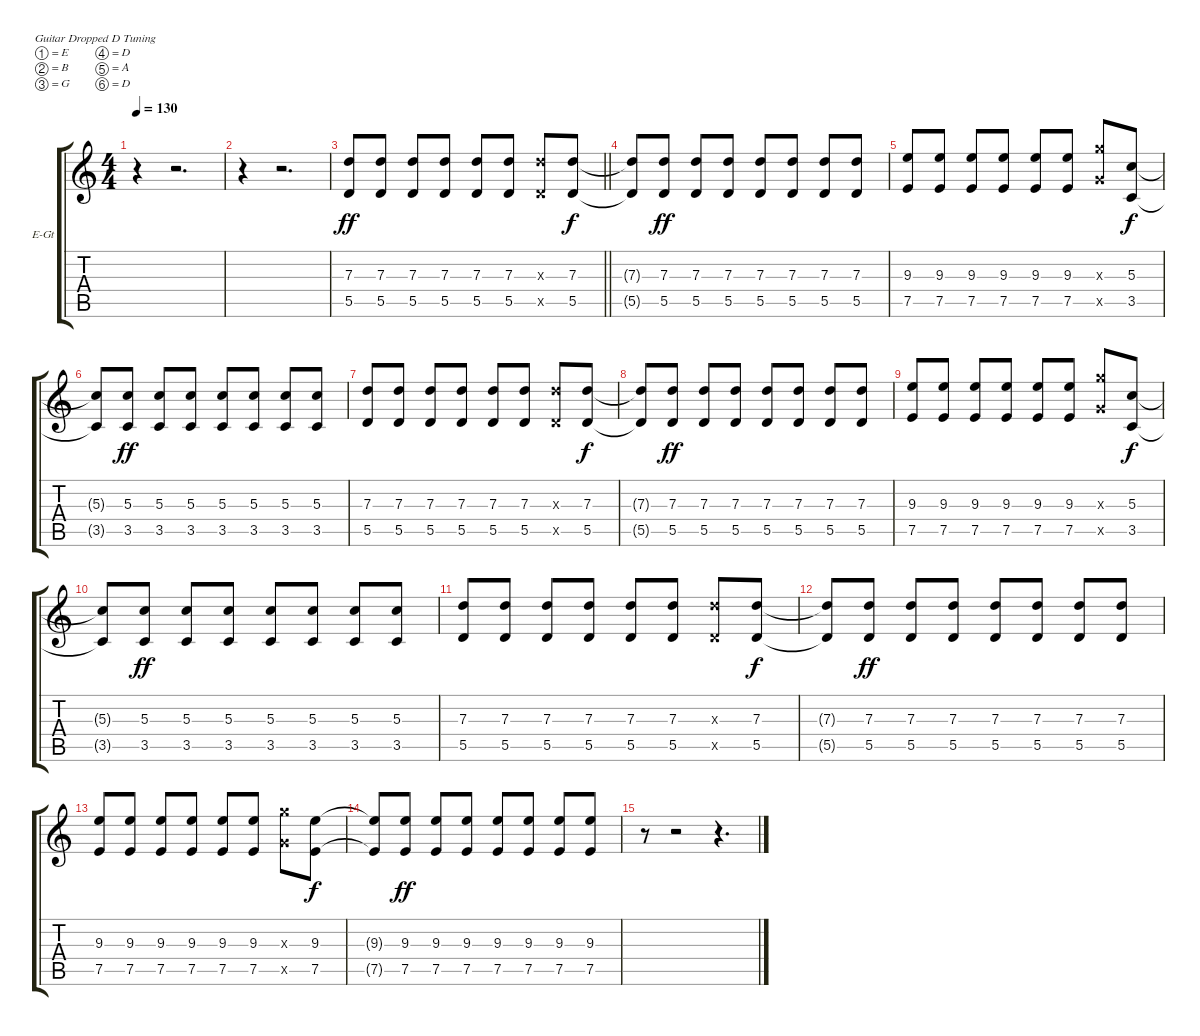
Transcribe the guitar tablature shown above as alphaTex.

\bracketExtendMode groupsimilarinstruments
\firstSystemTrackNameOrientation horizontal
\otherSystemsTrackNameOrientation horizontal
\track ("Electric Guitar" "E-Gt") {instrument overdrivenguitar}
\staff {score tabs}
\tuning (E4 B3 G3 D3 A2 D2)
\ts (4 4)
\tempo 130
\clef g2
\scale
0.333333
\ks c
r.4{dy ff} r.2{d} |
\scale
0.333333 r.4 r.2{d} |
\scale
0.333333
\barLineRight lightlight
(7.3 5.5).8 (7.3 5.5).8 (7.3 5.5).8 (7.3 5.5).8 (7.3 5.5).8 (7.3 5.5).8 (7.3{x} 5.5{x}).8 (7.3 5.5).8{dy f} |
\scale
0.333333 (7.3{t} 5.5{t}).8 (7.3 5.5).8{dy ff} (7.3 5.5).8 (7.3 5.5).8 (7.3 5.5).8 (7.3 5.5).8 (7.3 5.5).8 (7.3 5.5).8 |
\scale
0.333333 (9.3 7.5).8 (9.3 7.5).8 (9.3 7.5).8 (9.3 7.5).8 (9.3 7.5).8 (9.3 7.5).8 (12.3{x} 10.5{x}).8 (5.3 3.5).8{dy f} |
\scale
0.333333 (5.3{t} 3.5{t}).8 (5.3 3.5).8{dy ff} (5.3 3.5).8 (5.3 3.5).8 (5.3 3.5).8 (5.3 3.5).8 (5.3 3.5).8 (5.3 3.5).8 |
\scale
0.333333 (7.3 5.5).8 (7.3 5.5).8 (7.3 5.5).8 (7.3 5.5).8 (7.3 5.5).8 (7.3 5.5).8 (7.3{x} 5.5{x}).8 (7.3 5.5).8{dy f} |
\scale
0.333333 (7.3{t} 5.5{t}).8 (7.3 5.5).8{dy ff} (7.3 5.5).8 (7.3 5.5).8 (7.3 5.5).8 (7.3 5.5).8 (7.3 5.5).8 (7.3 5.5).8 |
\scale
0.333333 (9.3 7.5).8 (9.3 7.5).8 (9.3 7.5).8 (9.3 7.5).8 (9.3 7.5).8 (9.3 7.5).8 (12.3{x} 10.5{x}).8 (5.3 3.5).8{dy f} |
\scale
0.333333 (5.3{t} 3.5{t}).8 (5.3 3.5).8{dy ff} (5.3 3.5).8 (5.3 3.5).8 (5.3 3.5).8 (5.3 3.5).8 (5.3 3.5).8 (5.3 3.5).8 |
\scale
0.333333 (7.3 5.5).8 (7.3 5.5).8 (7.3 5.5).8 (7.3 5.5).8 (7.3 5.5).8 (7.3 5.5).8 (7.3{x} 5.5{x}).8 (7.3 5.5).8{dy f} |
\scale
0.333333 (7.3{t} 5.5{t}).8 (7.3 5.5).8{dy ff} (7.3 5.5).8 (7.3 5.5).8 (7.3 5.5).8 (7.3 5.5).8 (7.3 5.5).8 (7.3 5.5).8 |
\scale
0.333333 (9.3 7.5).8 (9.3 7.5).8 (9.3 7.5).8 (9.3 7.5).8 (9.3 7.5).8 (9.3 7.5).8 (12.3{x} 10.5{x}).8 (9.3 7.5).8{dy f} |
\scale
0.333333 (9.3{t} 7.5{t}).8 (9.3 7.5).8{dy ff} (9.3 7.5).8 (9.3 7.5).8 (9.3 7.5).8 (9.3 7.5).8 (9.3 7.5).8 (9.3 7.5).8 |
r.8 r.2 r.4{d}
